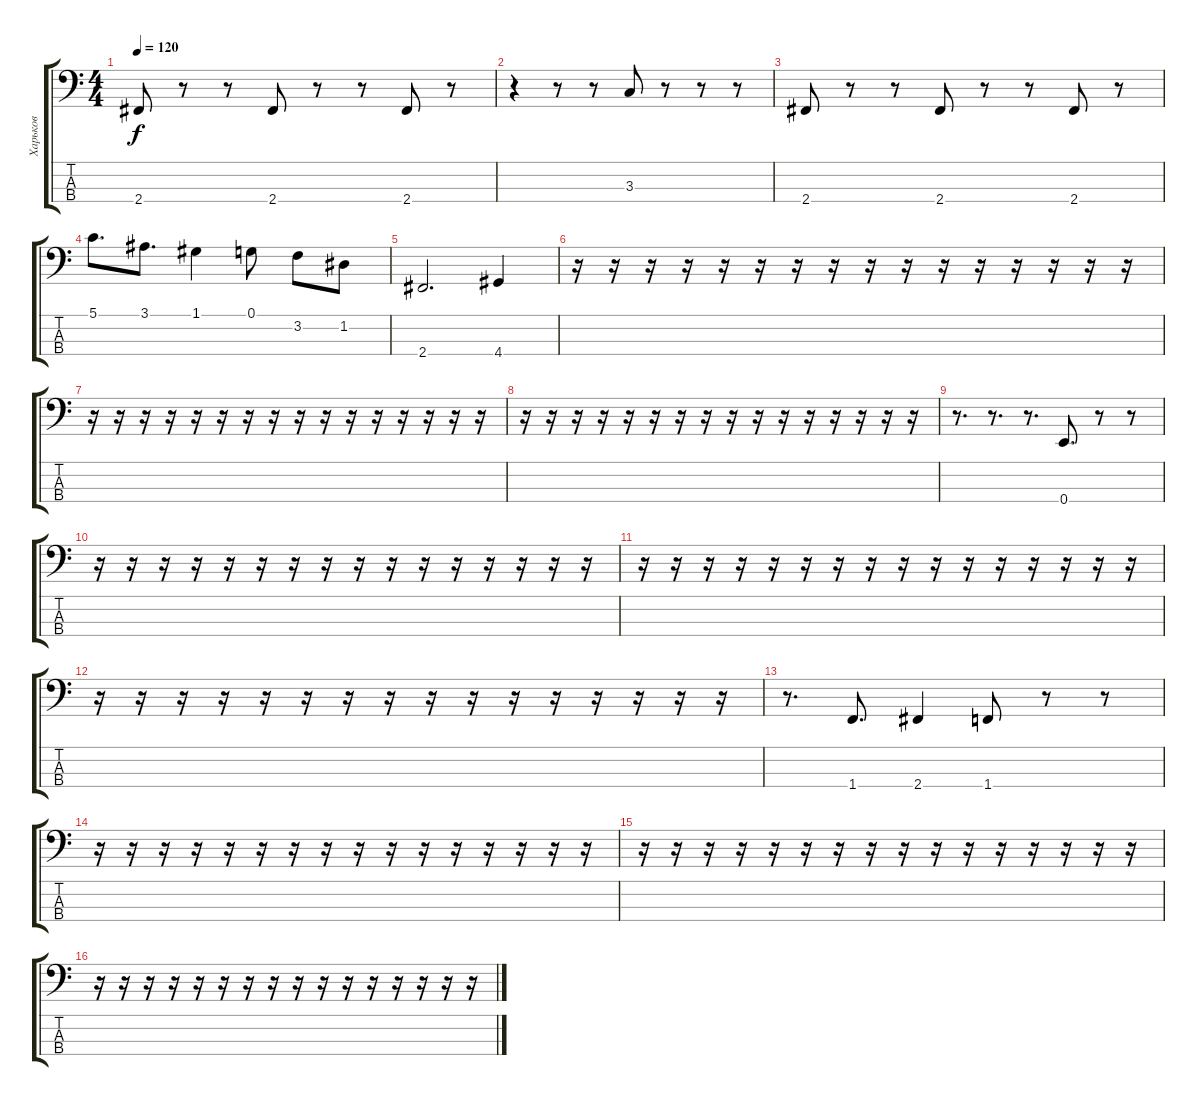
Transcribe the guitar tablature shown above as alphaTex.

\track ("Харьков" "Харьков") {instrument electricbassfinger}
\staff {score tabs}
\tuning (G2 D2 A1 E1) {hide}
\ts (4 4)
\tempo 120
\clef f4
\ks c
2.4.8{dy f} r.8 r.8 2.4.8 r.8 r.8 2.4.8 r.8 |
r.4 r.8 r.8 3.3.8 r.8 r.8 r.8 |
2.4.8 r.8 r.8 2.4.8 r.8 r.8 2.4.8 r.8 |
5.1.8{d} 3.1.8{d} 1.1.4 0.1.8 3.2.8 1.2.8 |
2.4.2{d} 4.4.4 |
r.16 r.16 r.16 r.16 r.16 r.16 r.16 r.16 r.16 r.16 r.16 r.16 r.16 r.16 r.16 r.16 |
r.16 r.16 r.16 r.16 r.16 r.16 r.16 r.16 r.16 r.16 r.16 r.16 r.16 r.16 r.16 r.16 |
r.16 r.16 r.16 r.16 r.16 r.16 r.16 r.16 r.16 r.16 r.16 r.16 r.16 r.16 r.16 r.16 |
r.8{d} r.8{d} r.8{d} 0.4.8{d} r.8 r.8 |
r.16 r.16 r.16 r.16 r.16 r.16 r.16 r.16 r.16 r.16 r.16 r.16 r.16 r.16 r.16 r.16 |
r.16 r.16 r.16 r.16 r.16 r.16 r.16 r.16 r.16 r.16 r.16 r.16 r.16 r.16 r.16 r.16 |
r.16 r.16 r.16 r.16 r.16 r.16 r.16 r.16 r.16 r.16 r.16 r.16 r.16 r.16 r.16 r.16 |
r.8{d} 1.4.8{d} 2.4.4 1.4.8 r.8 r.8 |
r.16 r.16 r.16 r.16 r.16 r.16 r.16 r.16 r.16 r.16 r.16 r.16 r.16 r.16 r.16 r.16 |
r.16 r.16 r.16 r.16 r.16 r.16 r.16 r.16 r.16 r.16 r.16 r.16 r.16 r.16 r.16 r.16 |
r.16 r.16 r.16 r.16 r.16 r.16 r.16 r.16 r.16 r.16 r.16 r.16 r.16 r.16 r.16 r.16
